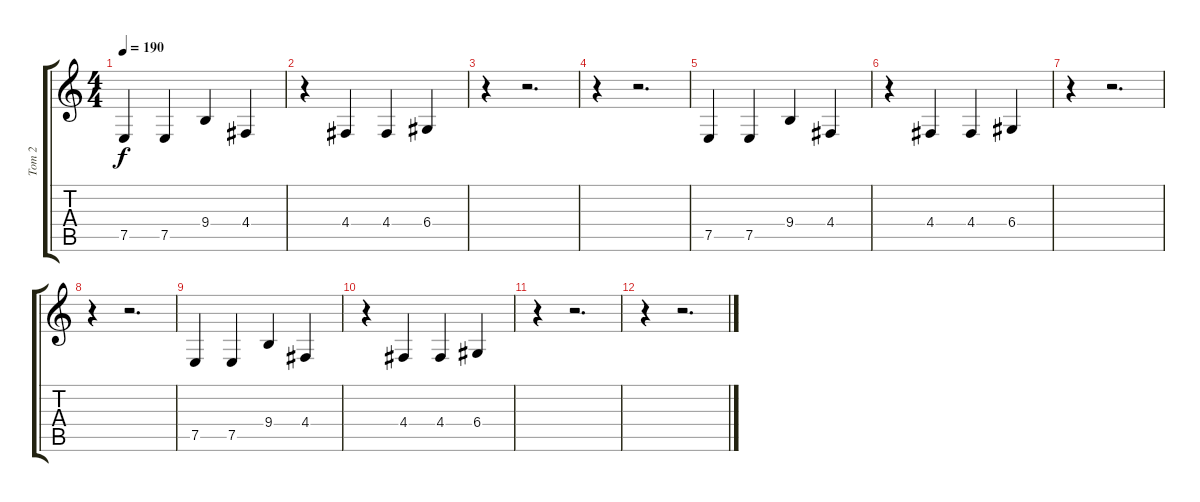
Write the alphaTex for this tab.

\track ("Tom 2 " "Tom 2 ") {instrument synthbrass2}
\staff {score tabs}
\tuning (E4 B3 G3 D3 A2 E2) {hide}
\ts (4 4)
\tempo 190
\clef g2
\ks c
7.5.4{dy f} 7.5.4 9.4.4 4.4.4 |
r.4 4.4.4 4.4.4 6.4.4 |
r.4 r.2{d} |
r.4 r.2{d} |
7.5.4 7.5.4 9.4.4 4.4.4 |
r.4 4.4.4 4.4.4 6.4.4 |
r.4 r.2{d} |
r.4 r.2{d} |
7.5.4 7.5.4 9.4.4 4.4.4 |
r.4 4.4.4 4.4.4 6.4.4 |
r.4 r.2{d} |
r.4 r.2{d}
